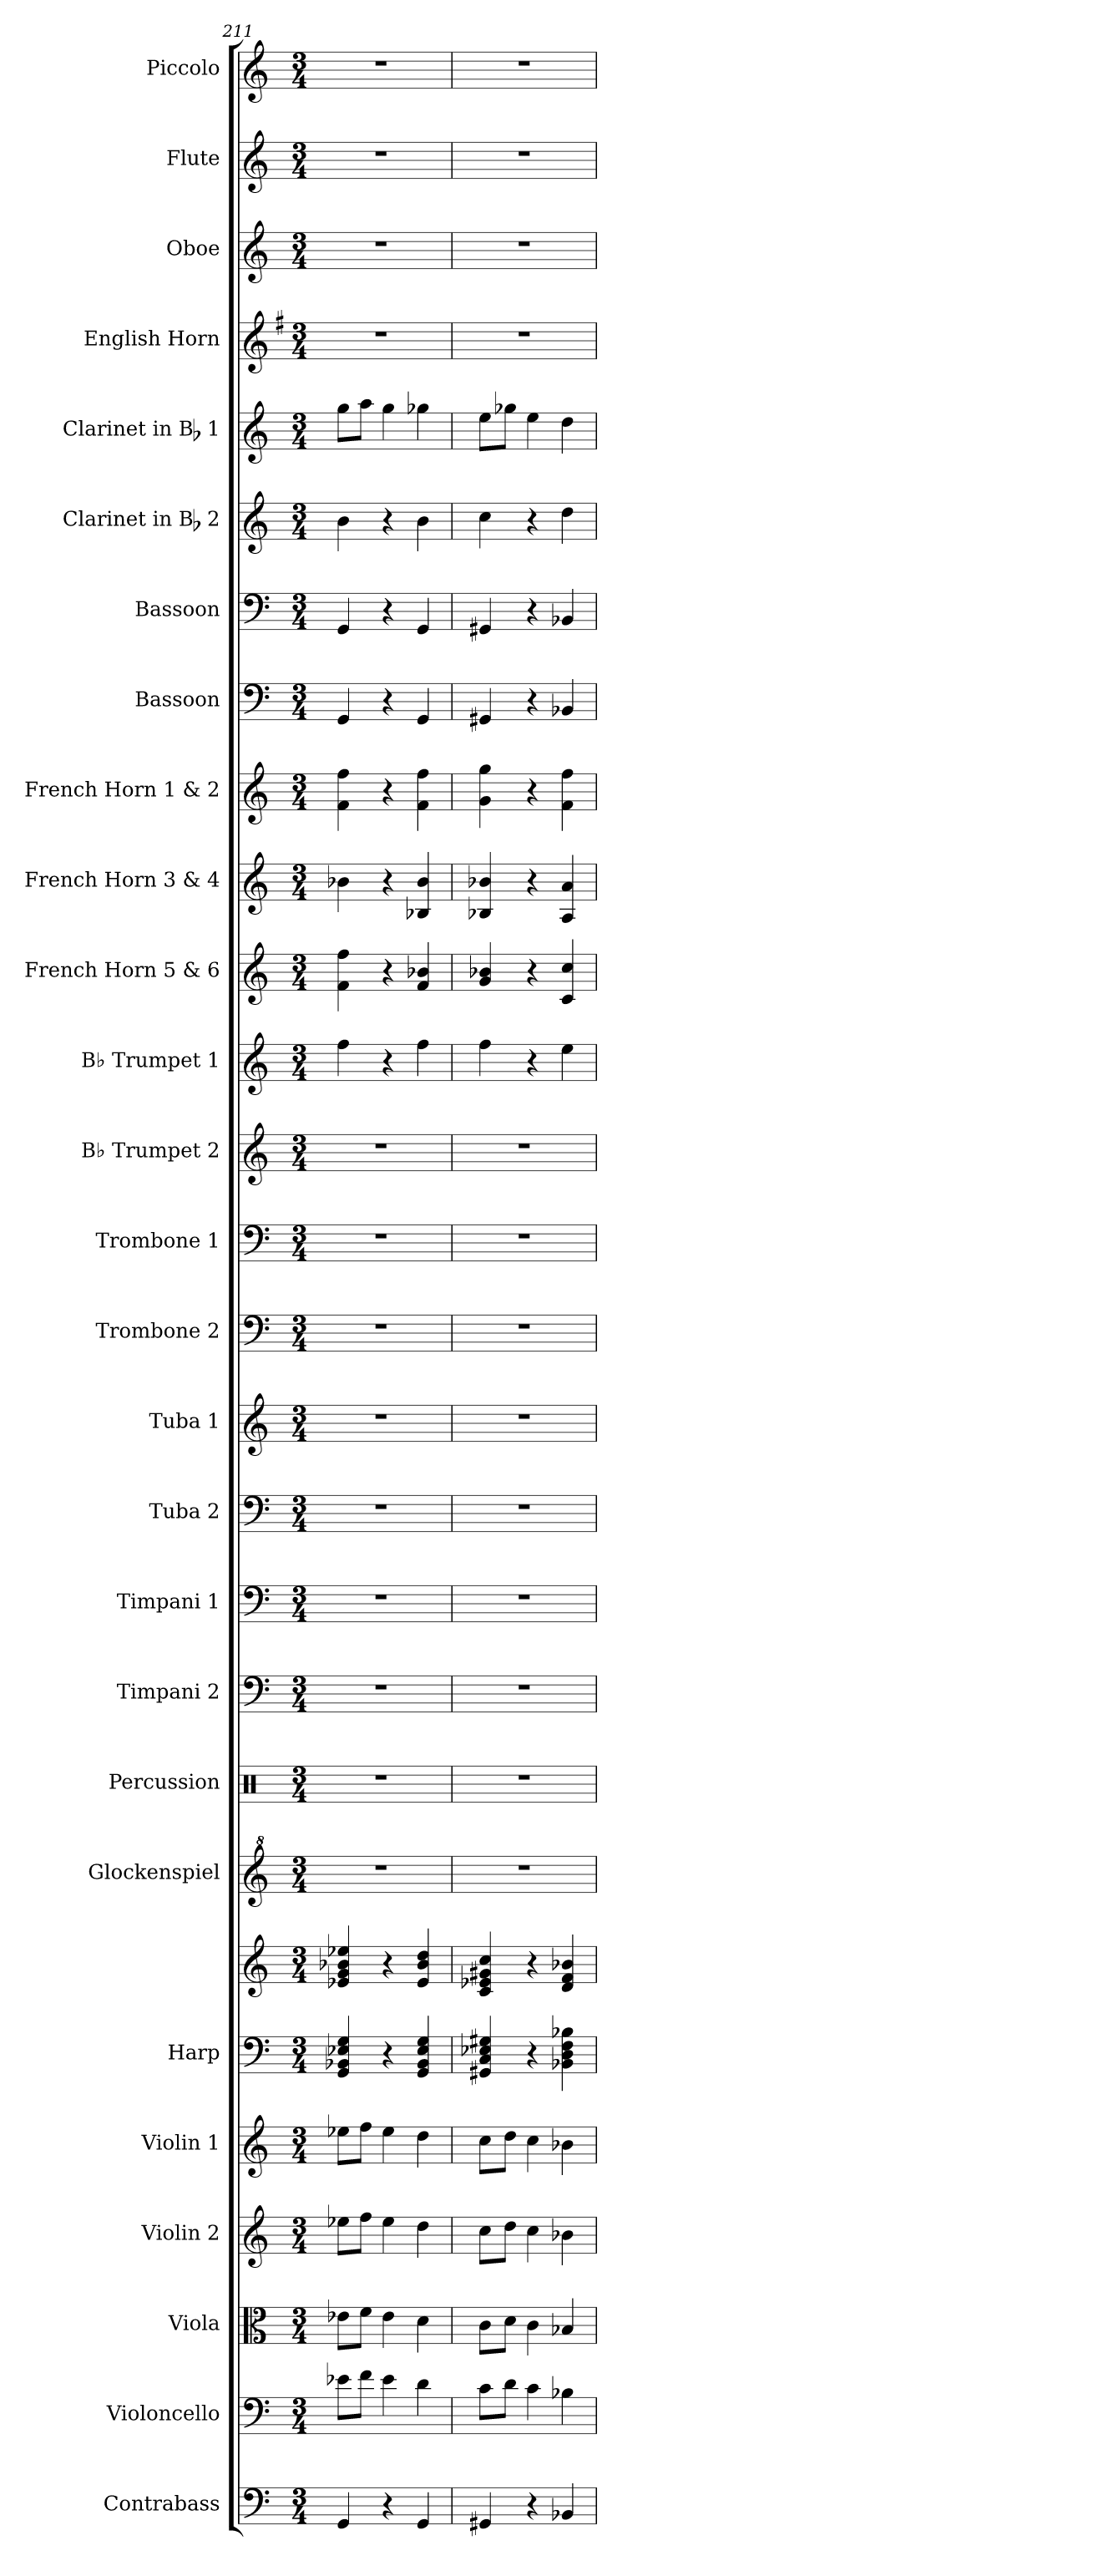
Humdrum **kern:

**kern	**kern	**kern	**kern	**kern	**kern	**kern	**kern	**kern	**kern	**kern	**kern	**kern	**kern	**kern	**kern	**kern	**kern	**kern	**kern	**kern	**kern	**kern	**kern	**kern	**kern	**kern	**kern
*part27	*part26	*part25	*part24	*part23	*part22	*part22	*part21	*part20	*part19	*part18	*part17	*part16	*part15	*part14	*part13	*part12	*part11	*part10	*part9	*part8	*part7	*part6	*part5	*part4	*part3	*part2	*part1
*staff28	*staff27	*staff26	*staff25	*staff24	*staff23	*staff22	*staff21	*staff20	*staff19	*staff18	*staff17	*staff16	*staff15	*staff14	*staff13	*staff12	*staff11	*staff10	*staff9	*staff8	*staff7	*staff6	*staff5	*staff4	*staff3	*staff2	*staff1
*I"Contrabass	*I"Violoncello	*I"Viola	*I"Violin 2	*I"Violin 1	*I"Harp	*	*I"Glockenspiel	*I"Percussion	*I"Timpani 2	*I"Timpani 1	*I"Tuba 2	*I"Tuba 1	*I"Trombone 2	*I"Trombone 1	*I"B♭ Trumpet 2	*I"B♭ Trumpet 1	*I"French Horn 5 &amp; 6	*I"French Horn 3 &amp; 4	*I"French Horn 1 &amp; 2	*I"Bassoon	*I"Bassoon	*I"Clarinet in Bb 2	*I"Clarinet in Bb 1	*I"English Horn	*I"Oboe	*I"Flute	*I"Piccolo
*I'Cbs.	*I'Vlc.	*I'Vla.	*I'Vln. 2	*I'Vln. 1	*I'Hrp.	*	*I'Glk.	*I'Perc.	*I'Timp. 2	*I'Timp. 1	*I'Tba. 2	*I'Tba. 1	*I'Tbn. 2	*I'Tbn. 1	*I'B♭ Tpt. 2	*I'B♭ Tpt. 1	*I'F Hn. 5 &amp; 6	*I'F Hn. 3 &amp; 4	*I'F Hn. 1 &amp; 2	*I'Bsn.	*I'Bsn.	*	*	*I'Eng Hn.	*I'Ob.	*I'Fl.	*I'Pic.
!!LO:PB:g=z
*clefF4	*clefF4	*clefC3	*clefG2	*clefG2	*clefF4	*clefG2	*clefG^2	*clefX	*clefF4	*clefF4	*clefF4	*clefG2	*clefF4	*clefF4	*clefG2	*clefG2	*clefG2	*clefG2	*clefG2	*clefF4	*clefF4	*clefG2	*clefG2	*clefG2	*clefG2	*clefG2	*clefG2
*	*	*	*	*	*	*	*	*	*	*	*	*	*	*	*ITrd1c2	*ITrd1c2	*ITrd4c7	*ITrd4c7	*ITrd4c7	*	*	*ITrd-5c-8	*ITrd-5c-8	*ITrd4c7	*	*	*
*k[]	*k[]	*k[]	*k[]	*k[]	*k[]	*k[]	*k[]	*k[]	*k[]	*k[]	*k[]	*k[]	*k[]	*k[]	*k[b-e-]	*k[b-e-]	*k[b-]	*k[b-]	*k[b-]	*k[]	*k[]	*k[b-e-a-d-]	*k[b-e-a-d-]	*k[]	*k[]	*k[]	*k[]
*M3/4	*M3/4	*M3/4	*M3/4	*M3/4	*M3/4	*M3/4	*M3/4	*M3/4	*M3/4	*M3/4	*M3/4	*M3/4	*M3/4	*M3/4	*M3/4	*M3/4	*M3/4	*M3/4	*M3/4	*M3/4	*M3/4	*M3/4	*M3/4	*M3/4	*M3/4	*M3/4	*M3/4
=211	=211	=211	=211	=211	=211	=211	=211	=211	=211	=211	=211	=211	=211	=211	=211	=211	=211	=211	=211	=211	=211	=211	=211	=211	=211	=211	=211
4GG/	8e-X\L	8e-X\L	8ee-X\L	8ee-X\L	4GG/ 4BB-X/ 4E-X/ 4G/	4e-X/ 4g/ 4b-X/ 4ee-X/	2.r	2.r	2.r	2.r	2.r	2.r	2.r	2.r	2.r	4ee-\	4B-\ 4b-\	4e-X\	4B-\ 4b-\	4GG/	4GG/	4gg\	8eee-\L	2.r	2.r	2.r	2.r
.	8f\J	8f\J	8ff\J	8ff\J	.	.	.	.	.	.	.	.	.	.	.	.	.	.	.	.	.	.	8fff\J	.	.	.	.
4r	4e-\	4e-\	4ee-\	4ee-\	4r	4r	.	.	.	.	.	.	.	.	.	4r	4r	4r	4r	4r	4r	4r	4eee-\	.	.	.	.
4GG/	4d\	4d\	4dd\	4dd\	4GG/ 4BB-/ 4E-/ 4G/	4e-/ 4b-/ 4dd/	.	.	.	.	.	.	.	.	.	4ee-\	4B-/ 4e-X/	4E-X/ 4e-/	4B-\ 4b-\	4GG/	4GG/	4gg\	4eee--X\	.	.	.	.
=212	=212	=212	=212	=212	=212	=212	=212	=212	=212	=212	=212	=212	=212	=212	=212	=212	=212	=212	=212	=212	=212	=212	=212	=212	=212	=212	=212
4GG#X/	8c\L	8c\L	8cc\L	8cc\L	4GG#X/ 4C/ 4E-X/ 4G#X/	4c/ 4e-X/ 4g#X/ 4cc/	2.r	2.r	2.r	2.r	2.r	2.r	2.r	2.r	2.r	4ee-\	4c/ 4e-X/	4E-X/ 4e-X/	4c\ 4cc\	4GG#X/	4GG#X/	4aa-\	8ccc\L	2.r	2.r	2.r	2.r
.	8d\J	8d\J	8dd\J	8dd\J	.	.	.	.	.	.	.	.	.	.	.	.	.	.	.	.	.	.	8eee--X\J	.	.	.	.
4r	4c\	4c\	4cc\	4cc\	4r	4r	.	.	.	.	.	.	.	.	.	4r	4r	4r	4r	4r	4r	4r	4ccc\	.	.	.	.
4BB-X/	4B-X\	4B-X/	4b-X\	4b-X\	4BB-X\ 4D\ 4F\ 4B-X\	4d/ 4f/ 4b-X/	.	.	.	.	.	.	.	.	.	4dd\	4F/ 4f/	4D/ 4d/	4B-\ 4b-\	4BB-X/	4BB-X/	4bb-\	4bb-\	.	.	.	.
=	=	=	=	=	=	=	=	=	=	=	=	=	=	=	=	=	=	=	=	=	=	=	=	=	=	=	=
*-	*-	*-	*-	*-	*-	*-	*-	*-	*-	*-	*-	*-	*-	*-	*-	*-	*-	*-	*-	*-	*-	*-	*-	*-	*-	*-	*-
